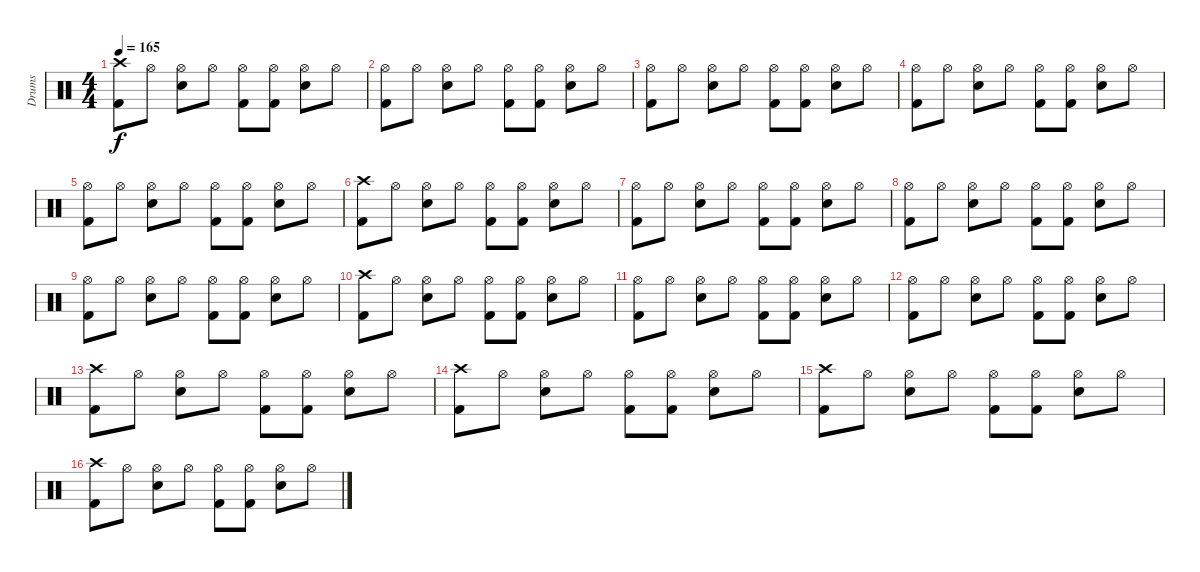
\track ("Drums" "Drums") {instrument percussion}
\staff {score}
\articulation defaults
\ts (4 4)
\tempo 165
\clef neutral
\ks c
("Crash high (hit)" "Kick (hit) 2").8{dy f} "Hi-Hat (open)".8 ("Hi-Hat (open)" "Snare (hit) 2").8 "Hi-Hat (open)".8 ("Hi-Hat (open)" "Kick (hit) 2").8 ("Hi-Hat (open)" "Kick (hit) 2").8 ("Hi-Hat (open)" "Snare (hit) 2").8 "Hi-Hat (open)".8 |
("Hi-Hat (open)" "Kick (hit) 2").8 "Hi-Hat (open)".8 ("Hi-Hat (open)" "Snare (hit) 2").8 "Hi-Hat (open)".8 ("Hi-Hat (open)" "Kick (hit) 2").8 ("Hi-Hat (open)" "Kick (hit) 2").8 ("Hi-Hat (open)" "Snare (hit) 2").8 "Hi-Hat (open)".8 |
("Hi-Hat (open)" "Kick (hit) 2").8 "Hi-Hat (open)".8 ("Hi-Hat (open)" "Snare (hit) 2").8 "Hi-Hat (open)".8 ("Hi-Hat (open)" "Kick (hit) 2").8 ("Hi-Hat (open)" "Kick (hit) 2").8 ("Hi-Hat (open)" "Snare (hit) 2").8 "Hi-Hat (open)".8 |
("Hi-Hat (open)" "Kick (hit) 2").8 "Hi-Hat (open)".8 ("Hi-Hat (open)" "Snare (hit) 2").8 "Hi-Hat (open)".8 ("Hi-Hat (open)" "Kick (hit) 2").8 ("Hi-Hat (open)" "Kick (hit) 2").8 ("Hi-Hat (open)" "Snare (hit) 2").8 "Hi-Hat (open)".8 |
("Hi-Hat (open)" "Kick (hit) 2").8 "Hi-Hat (open)".8 ("Hi-Hat (open)" "Snare (hit) 2").8 "Hi-Hat (open)".8 ("Hi-Hat (open)" "Kick (hit) 2").8 ("Hi-Hat (open)" "Kick (hit) 2").8 ("Hi-Hat (open)" "Snare (hit) 2").8 "Hi-Hat (open)".8 |
("Crash high (hit)" "Kick (hit) 2").8 "Hi-Hat (open)".8 ("Hi-Hat (open)" "Snare (hit) 2").8 "Hi-Hat (open)".8 ("Hi-Hat (open)" "Kick (hit) 2").8 ("Hi-Hat (open)" "Kick (hit) 2").8 ("Hi-Hat (open)" "Snare (hit) 2").8 "Hi-Hat (open)".8 |
("Hi-Hat (open)" "Kick (hit) 2").8 "Hi-Hat (open)".8 ("Hi-Hat (open)" "Snare (hit) 2").8 "Hi-Hat (open)".8 ("Hi-Hat (open)" "Kick (hit) 2").8 ("Hi-Hat (open)" "Kick (hit) 2").8 ("Hi-Hat (open)" "Snare (hit) 2").8 "Hi-Hat (open)".8 |
("Hi-Hat (open)" "Kick (hit) 2").8 "Hi-Hat (open)".8 ("Hi-Hat (open)" "Snare (hit) 2").8 "Hi-Hat (open)".8 ("Hi-Hat (open)" "Kick (hit) 2").8 ("Hi-Hat (open)" "Kick (hit) 2").8 ("Hi-Hat (open)" "Snare (hit) 2").8 "Hi-Hat (open)".8 |
("Hi-Hat (open)" "Kick (hit) 2").8 "Hi-Hat (open)".8 ("Hi-Hat (open)" "Snare (hit) 2").8 "Hi-Hat (open)".8 ("Hi-Hat (open)" "Kick (hit) 2").8 ("Hi-Hat (open)" "Kick (hit) 2").8 ("Hi-Hat (open)" "Snare (hit) 2").8 "Hi-Hat (open)".8 |
("Crash high (hit)" "Kick (hit) 2").8 "Hi-Hat (open)".8 ("Hi-Hat (open)" "Snare (hit) 2").8 "Hi-Hat (open)".8 ("Hi-Hat (open)" "Kick (hit) 2").8 ("Hi-Hat (open)" "Kick (hit) 2").8 ("Hi-Hat (open)" "Snare (hit) 2").8 "Hi-Hat (open)".8 |
("Hi-Hat (open)" "Kick (hit) 2").8 "Hi-Hat (open)".8 ("Hi-Hat (open)" "Snare (hit) 2").8 "Hi-Hat (open)".8 ("Hi-Hat (open)" "Kick (hit) 2").8 ("Hi-Hat (open)" "Kick (hit) 2").8 ("Hi-Hat (open)" "Snare (hit) 2").8 "Hi-Hat (open)".8 |
("Hi-Hat (open)" "Kick (hit) 2").8 "Hi-Hat (open)".8 ("Hi-Hat (open)" "Snare (hit) 2").8 "Hi-Hat (open)".8 ("Hi-Hat (open)" "Kick (hit) 2").8 ("Hi-Hat (open)" "Kick (hit) 2").8 ("Hi-Hat (open)" "Snare (hit) 2").8 "Hi-Hat (open)".8 |
("Crash high (hit)" "Kick (hit) 2").8 "Hi-Hat (open)".8 ("Hi-Hat (open)" "Snare (hit) 2").8 "Hi-Hat (open)".8 ("Hi-Hat (open)" "Kick (hit) 2").8 ("Hi-Hat (open)" "Kick (hit) 2").8 ("Hi-Hat (open)" "Snare (hit) 2").8 "Hi-Hat (open)".8 |
("Crash high (hit)" "Kick (hit) 2").8 "Hi-Hat (open)".8 ("Hi-Hat (open)" "Snare (hit) 2").8 "Hi-Hat (open)".8 ("Hi-Hat (open)" "Kick (hit) 2").8 ("Hi-Hat (open)" "Kick (hit) 2").8 ("Hi-Hat (open)" "Snare (hit) 2").8 "Hi-Hat (open)".8 |
("Crash high (hit)" "Kick (hit) 2").8 "Hi-Hat (open)".8 ("Hi-Hat (open)" "Snare (hit) 2").8 "Hi-Hat (open)".8 ("Hi-Hat (open)" "Kick (hit) 2").8 ("Hi-Hat (open)" "Kick (hit) 2").8 ("Hi-Hat (open)" "Snare (hit) 2").8 "Hi-Hat (open)".8 |
("Crash high (hit)" "Kick (hit) 2").8 "Hi-Hat (open)".8 ("Hi-Hat (open)" "Snare (hit) 2").8 "Hi-Hat (open)".8 ("Hi-Hat (open)" "Kick (hit) 2").8 ("Hi-Hat (open)" "Kick (hit) 2").8 ("Hi-Hat (open)" "Snare (hit) 2").8 "Hi-Hat (open)".8
